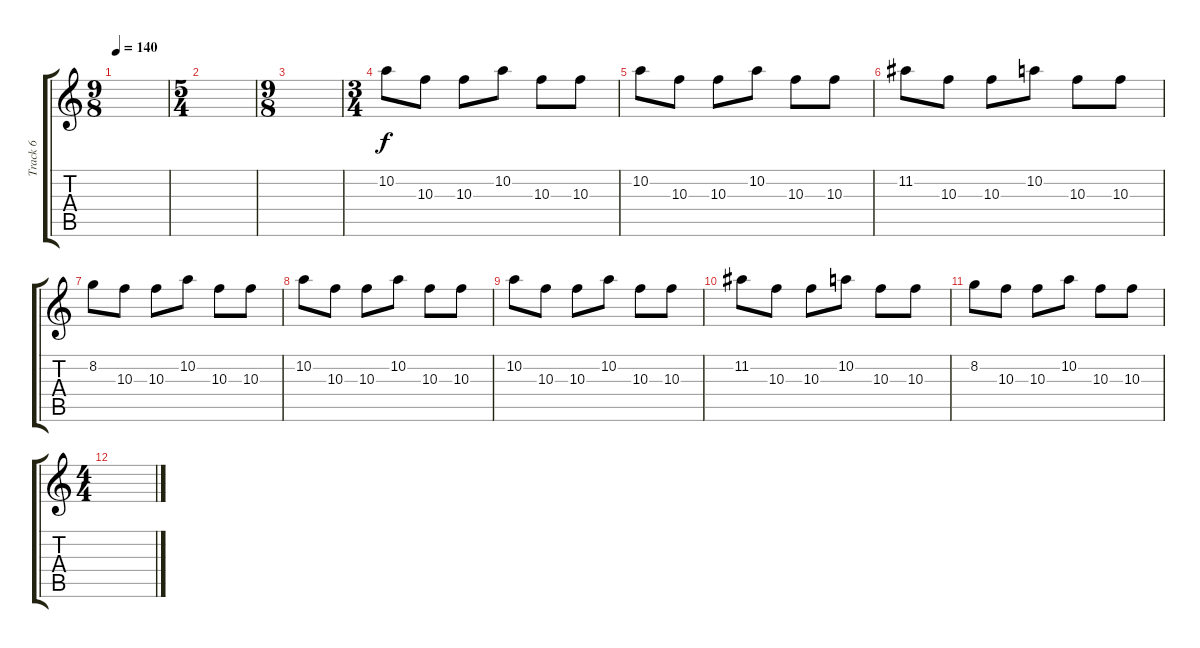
\track ("Track 6" "Track 6") {instrument acousticguitarsteel}
\staff {score tabs}
\tuning (E4 B3 G3 D3 A2 D2) {hide}
\ts (9 8)
\tempo 140
\clef g2
\ks c
|
\ts (5 4)
|
\ts (9 8)
|
\ts (3 4)
10.2.8 10.3.8 10.3.8 10.2.8 10.3.8 10.3.8 |
10.2.8 10.3.8 10.3.8 10.2.8 10.3.8 10.3.8 |
11.2.8 10.3.8 10.3.8 10.2.8 10.3.8 10.3.8 |
8.2.8 10.3.8 10.3.8 10.2.8 10.3.8 10.3.8 |
10.2.8 10.3.8 10.3.8 10.2.8 10.3.8 10.3.8 |
10.2.8 10.3.8 10.3.8 10.2.8 10.3.8 10.3.8 |
11.2.8 10.3.8 10.3.8 10.2.8 10.3.8 10.3.8 |
8.2.8 10.3.8 10.3.8 10.2.8 10.3.8 10.3.8 |
\ts (4 4)
